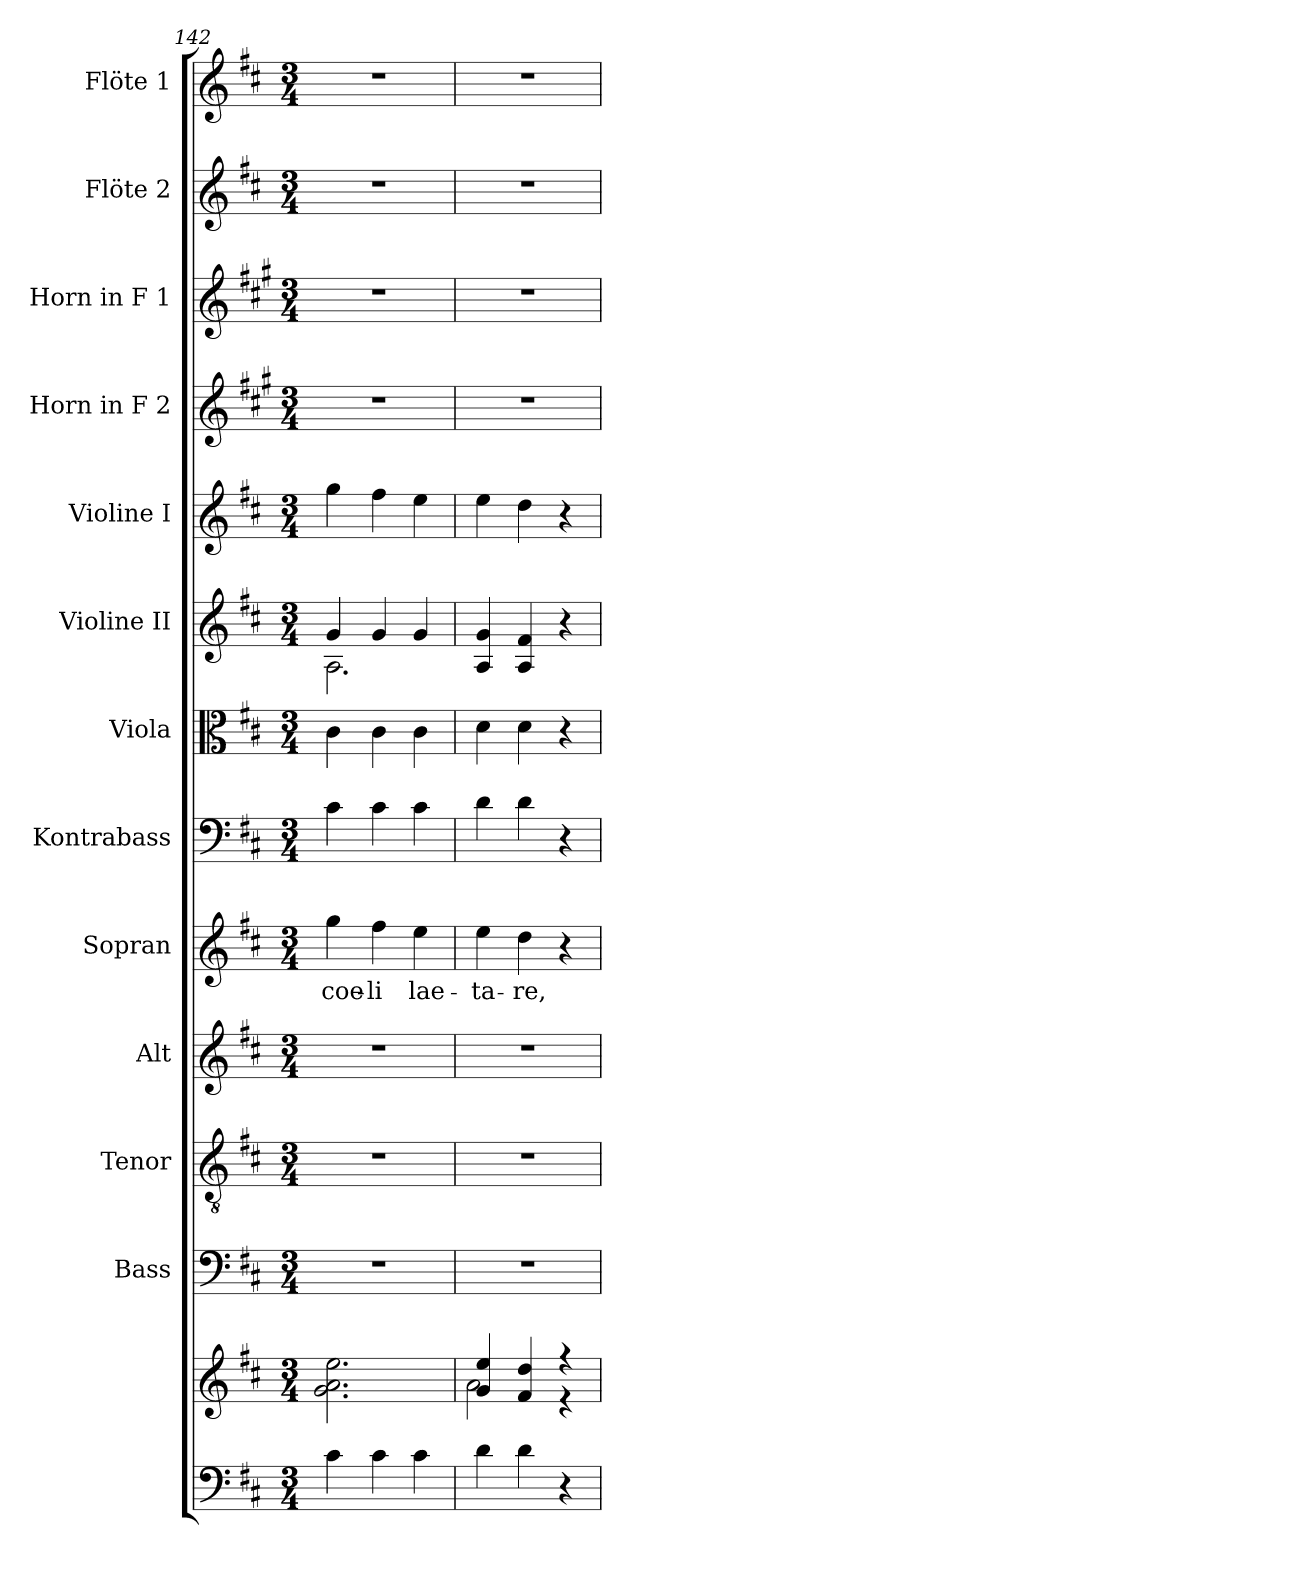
**kern	**kern	**kern	**kern	**kern	**kern	**text	**kern	**kern	**kern	**kern	**kern	**kern	**kern	**kern
*part13	*part13	*part12	*part11	*part10	*part9	*part9	*part8	*part7	*part6	*part5	*part4	*part3	*part2	*part1
*staff14	*staff13	*staff12	*staff11	*staff10	*staff9	*staff9	*staff8	*staff7	*staff6	*staff5	*staff4	*staff3	*staff2	*staff1
*	*	*I"Bass	*I"Tenor	*I"Alt	*I"Sopran	*	*I"Kontrabass	*I"Viola	*I"Violine II	*I"Violine I	*I"Horn in F 2	*I"Horn in F 1	*I"Flöte 2	*I"Flöte 1
*	*	*I'B.	*I'T.	*I'A.	*I'S.	*	*I'Kb.	*I'Vla.	*I'Vl. II	*I'Vl. I	*I'Hrn. F 2	*I'Hrn. F 1	*I'Fl. 2	*I'Fl. 1
*clefF4	*clefG2	*clefF4	*clefGv2	*clefG2	*clefG2	*	*clefF4	*clefC3	*clefG2	*clefG2	*clefG2	*clefG2	*clefG2	*clefG2
*	*	*	*	*	*	*	*ITrd7c12	*	*	*	*ITrd4c7	*ITrd4c7	*	*
*k[f#c#]	*k[f#c#]	*k[f#c#]	*k[f#c#]	*k[f#c#]	*k[f#c#]	*	*k[f#c#]	*k[f#c#]	*k[f#c#]	*k[f#c#]	*k[f#c#]	*k[f#c#]	*k[f#c#]	*k[f#c#]
*D:	*D:	*D:	*D:	*D:	*D:	*	*D:	*D:	*D:	*D:	*D:	*D:	*D:	*D:
*M3/4	*M3/4	*M3/4	*M3/4	*M3/4	*M3/4	*	*M3/4	*M3/4	*M3/4	*M3/4	*M3/4	*M3/4	*M3/4	*M3/4
=142	=142	=142	=142	=142	=142	=142	=142	=142	=142	=142	=142	=142	=142	=142
!	!	!	!	!	!	!LO:LY:b	!	!	!	!	!	!	!	!
*	*	*	*	*	*	*	*	*	*^	*	*	*	*	*
4c#\	2.g\ 2.a\ 2.ee\	2.r	2.r	2.r	4gg\	coe-	4C#\	4c#\	4g/	2.A\	4gg\	2.r	2.r	2.r	2.r
!	!	!	!	!	!	!LO:LY:b	!	!	!	!	!	!	!	!	!
4c#\	.	.	.	.	4ff#\	-li	4C#\	4c#\	4g/	.	4ff#\	.	.	.	.
!	!	!	!	!	!	!LO:LY:b	!	!	!	!	!	!	!	!	!
4c#\	.	.	.	.	4ee\	lae-	4C#\	4c#\	4g/	.	4ee\	.	.	.	.
*	*	*	*	*	*	*	*	*	*v	*v	*	*	*	*	*
=143	=143	=143	=143	=143	=143	=143	=143	=143	=143	=143	=143	=143	=143	=143
*	*^	*	*	*	*	*	*	*	*	*	*	*	*	*
!	!	!	!	!	!	!	!LO:LY:b	!	!	!	!	!	!	!	!
4d\	4g/ 4ee/	2a\	2.r	2.r	2.r	4ee\	-ta-	4D\	4d\	4A/ 4g/	4ee\	2.r	2.r	2.r	2.r
!	!	!	!	!	!	!	!LO:LY:b	!	!	!	!	!	!	!	!
4d\	4f#/ 4dd/	.	.	.	.	4dd\	-re,	4D\	4d\	4A/ 4f#/	4dd\	.	.	.	.
4r	4r	4r	.	.	.	4r	.	4r	4r	4r	4r	.	.	.	.
*	*v	*v	*	*	*	*	*	*	*	*	*	*	*	*	*
=	=	=	=	=	=	=	=	=	=	=	=	=	=	=
*-	*-	*-	*-	*-	*-	*-	*-	*-	*-	*-	*-	*-	*-	*-
